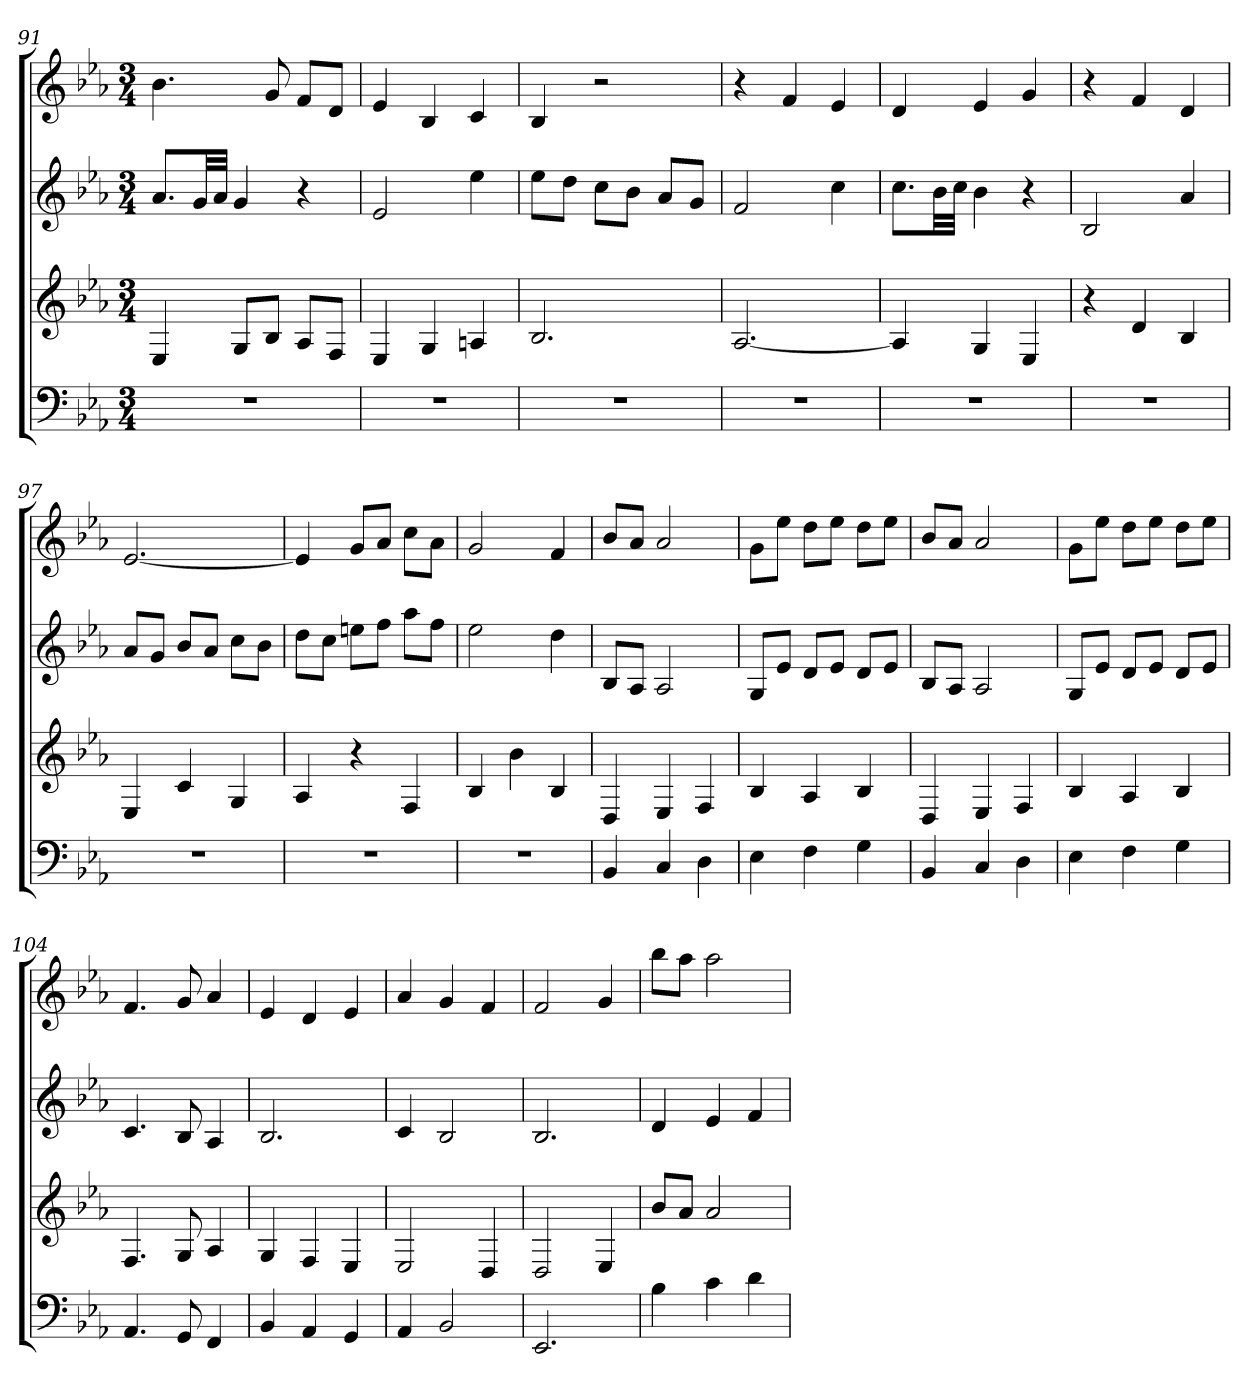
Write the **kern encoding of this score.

**kern	**kern	**kern	**kern
*part4	*part3	*part2	*part1
*staff4	*staff3	*staff2	*staff1
*k[b-e-a-]	*k[b-e-a-]	*k[b-e-a-]	*k[b-e-a-]
*E-:	*E-:	*E-:	*E-:
*M3/4	*M3/4	*M3/4	*M3/4
=91	=91	=91	=91
2.r	4E-	8.a-L	4.b-
.	.	32gLL	.
.	.	32a-JJJ	.
.	8GL	4g	.
.	8B-J	.	8g
.	8A-L	4r	8fL
.	8FJ	.	8dJ
=92	=92	=92	=92
2.r	4E-	2e-	4e-
.	4G	.	4B-
.	4An	4ee-	4c
=93	=93	=93	=93
2.r	2.B-	8ee-L	4B-
.	.	8ddJ	.
.	.	8ccL	2r
.	.	8b-J	.
.	.	8a-L	.
.	.	8gJ	.
=94	=94	=94	=94
2.r	[2.A-	2f	4r
.	.	.	4f
.	.	4cc	4e-
=95	=95	=95	=95
2.r	4A-]	8.ccL	4d
.	.	32b-LL	.
.	.	32ccJJJ	.
.	4G	4b-	4e-
.	4E-	4r	4g
=96	=96	=96	=96
2.r	4r	2B-	4r
.	4d	.	4f
.	4B-	4a-	4d
=97	=97	=97	=97
2.r	4E-	8a-L	[2.e-
.	.	8gJ	.
.	4c	8b-L	.
.	.	8a-J	.
.	4G	8ccL	.
.	.	8b-J	.
=98	=98	=98	=98
2.r	4A-	8ddL	4e-]
.	.	8ccJ	.
.	4r	8eenL	8gL
.	.	8ffJ	8a-J
.	4F	8aa-L	8ccL
.	.	8ffJ	8a-J
=99	=99	=99	=99
2.r	4B-	2ee-	2g
.	4b-	.	.
.	4B-	4dd	4f
=100	=100	=100	=100
4BB-	4D	8B-L	8b-L
.	.	8A-J	8a-J
4C	4E-	2A-	2a-
4D	4F	.	.
=101	=101	=101	=101
4E-	4B-	8GL	8gL
.	.	8e-J	8ee-J
4F	4A-	8dL	8ddL
.	.	8e-J	8ee-J
4G	4B-	8dL	8ddL
.	.	8e-J	8ee-J
=102	=102	=102	=102
4BB-	4D	8B-L	8b-L
.	.	8A-J	8a-J
4C	4E-	2A-	2a-
4D	4F	.	.
=103	=103	=103	=103
4E-	4B-	8GL	8gL
.	.	8e-J	8ee-J
4F	4A-	8dL	8ddL
.	.	8e-J	8ee-J
4G	4B-	8dL	8ddL
.	.	8e-J	8ee-J
=104	=104	=104	=104
4.AA-	4.F	4.c	4.f
8GG	8G	8B-	8g
4FF	4A-	4A-	4a-
=105	=105	=105	=105
4BB-	4G	2.B-	4e-
4AA-	4F	.	4d
4GG	4E-	.	4e-
=106	=106	=106	=106
4AA-	2E-	4c	4a-
2BB-	.	2B-	4g
.	4D	.	4f
=107	=107	=107	=107
2.EE-	2D	2.B-	2f
.	4E-	.	4g
=108	=108	=108	=108
4B-	8b-L	4d	8bb-L
.	8a-J	.	8aa-J
4c	2a-	4e-	2aa-
4d	.	4f	.
=	=	=	=
*-	*-	*-	*-
